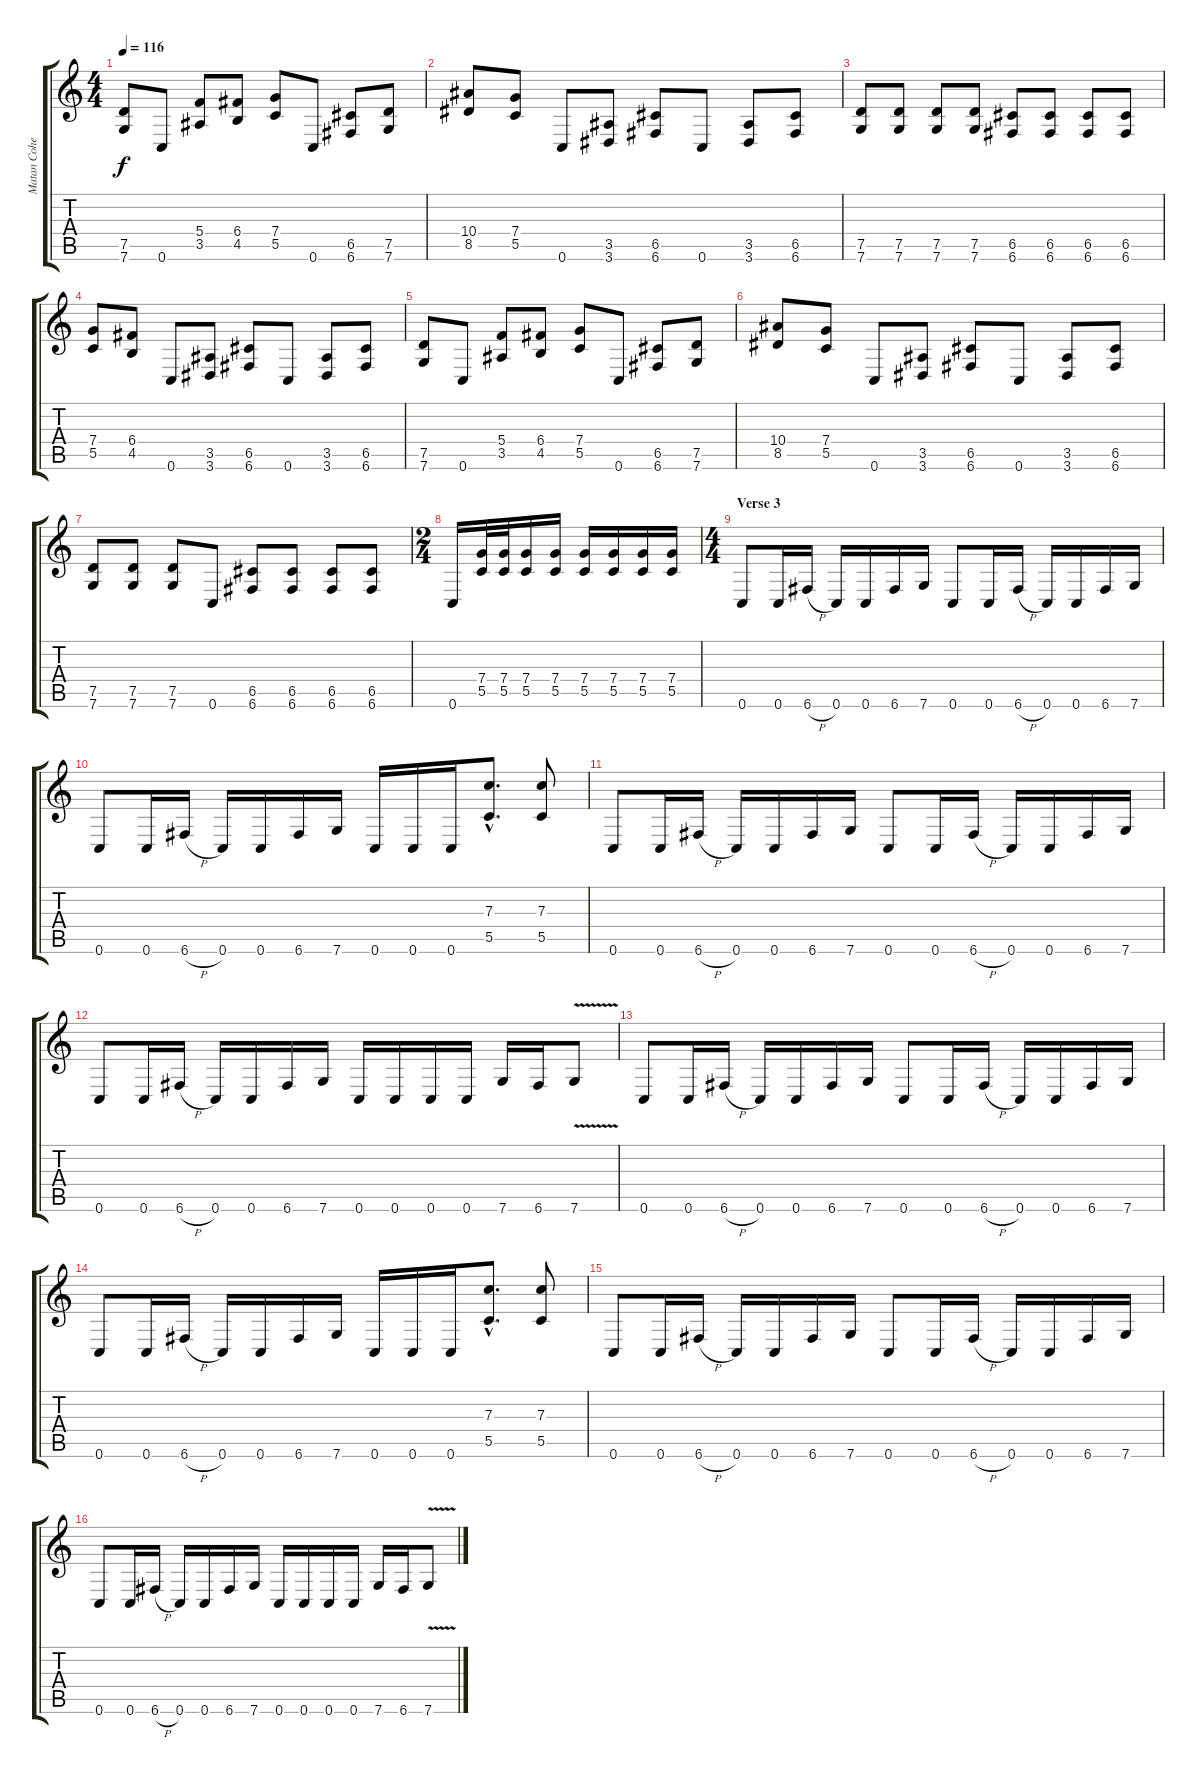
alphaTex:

\track ("Matan Cohen" "Matan Cohe") {instrument distortionguitar}
\staff {score tabs}
\tuning (D4 A3 F3 C3 G2 C2) {hide}
\ts (4 4)
\tempo 116
\clef g2
\ks c
(7.5 7.6).8{dy f} 0.6.8 (5.4 3.5).8 (6.4 4.5).8 (7.4 5.5).8 0.6.8 (6.5 6.6).8 (7.5 7.6).8 |
(10.4 8.5).8 (7.4 5.5).8 0.6.8 (3.5 3.6).8 (6.5 6.6).8 0.6.8 (3.5 3.6).8 (6.5 6.6).8 |
(7.5 7.6).8 (7.5 7.6).8 (7.5 7.6).8 (7.5 7.6).8 (6.5 6.6).8 (6.5 6.6).8 (6.5 6.6).8 (6.5 6.6).8 |
(7.4 5.5).8 (6.4 4.5).8 0.6.8 (3.5 3.6).8 (6.5 6.6).8 0.6.8 (3.5 3.6).8 (6.5 6.6).8 |
(7.5 7.6).8 0.6.8 (5.4 3.5).8 (6.4 4.5).8 (7.4 5.5).8 0.6.8 (6.5 6.6).8 (7.5 7.6).8 |
(10.4 8.5).8 (7.4 5.5).8 0.6.8 (3.5 3.6).8 (6.5 6.6).8 0.6.8 (3.5 3.6).8 (6.5 6.6).8 |
(7.5 7.6).8 (7.5 7.6).8 (7.5 7.6).8 0.6.8 (6.5 6.6).8 (6.5 6.6).8 (6.5 6.6).8 (6.5 6.6).8 |
\ts (2 4)
0.6.16 (7.4 5.5).32 (7.4 5.5).32 (7.4 5.5).16 (7.4 5.5).16 (7.4 5.5).16 (7.4 5.5).16 (7.4 5.5).16 (7.4 5.5).16 |
\ts (4 4)
\section ("" "Verse 3")
0.6.8 0.6.16 6.6{h}.16 0.6.16 0.6.16 6.6.16 7.6.16 0.6.8 0.6.16 6.6{h}.16 0.6.16 0.6.16 6.6.16 7.6.16 |
0.6.8 0.6.16 6.6{h}.16 0.6.16 0.6.16 6.6.16 7.6.16 0.6.16 0.6.16 0.6.16 (7.3{hac} 5.5{hac}).8{d} (7.3 5.5).8 |
0.6.8 0.6.16 6.6{h}.16 0.6.16 0.6.16 6.6.16 7.6.16 0.6.8 0.6.16 6.6{h}.16 0.6.16 0.6.16 6.6.16 7.6.16 |
0.6.8 0.6.16 6.6{h}.16 0.6.16 0.6.16 6.6.16 7.6.16 0.6.16 0.6.16 0.6.16 0.6.16 7.6.16 6.6.16 7.6{v}.8 |
0.6.8 0.6.16 6.6{h}.16 0.6.16 0.6.16 6.6.16 7.6.16 0.6.8 0.6.16 6.6{h}.16 0.6.16 0.6.16 6.6.16 7.6.16 |
0.6.8 0.6.16 6.6{h}.16 0.6.16 0.6.16 6.6.16 7.6.16 0.6.16 0.6.16 0.6.16 (7.3{hac} 5.5{hac}).8{d} (7.3 5.5).8 |
0.6.8 0.6.16 6.6{h}.16 0.6.16 0.6.16 6.6.16 7.6.16 0.6.8 0.6.16 6.6{h}.16 0.6.16 0.6.16 6.6.16 7.6.16 |
0.6.8 0.6.16 6.6{h}.16 0.6.16 0.6.16 6.6.16 7.6.16 0.6.16 0.6.16 0.6.16 0.6.16 7.6.16 6.6.16 7.6{v}.8
